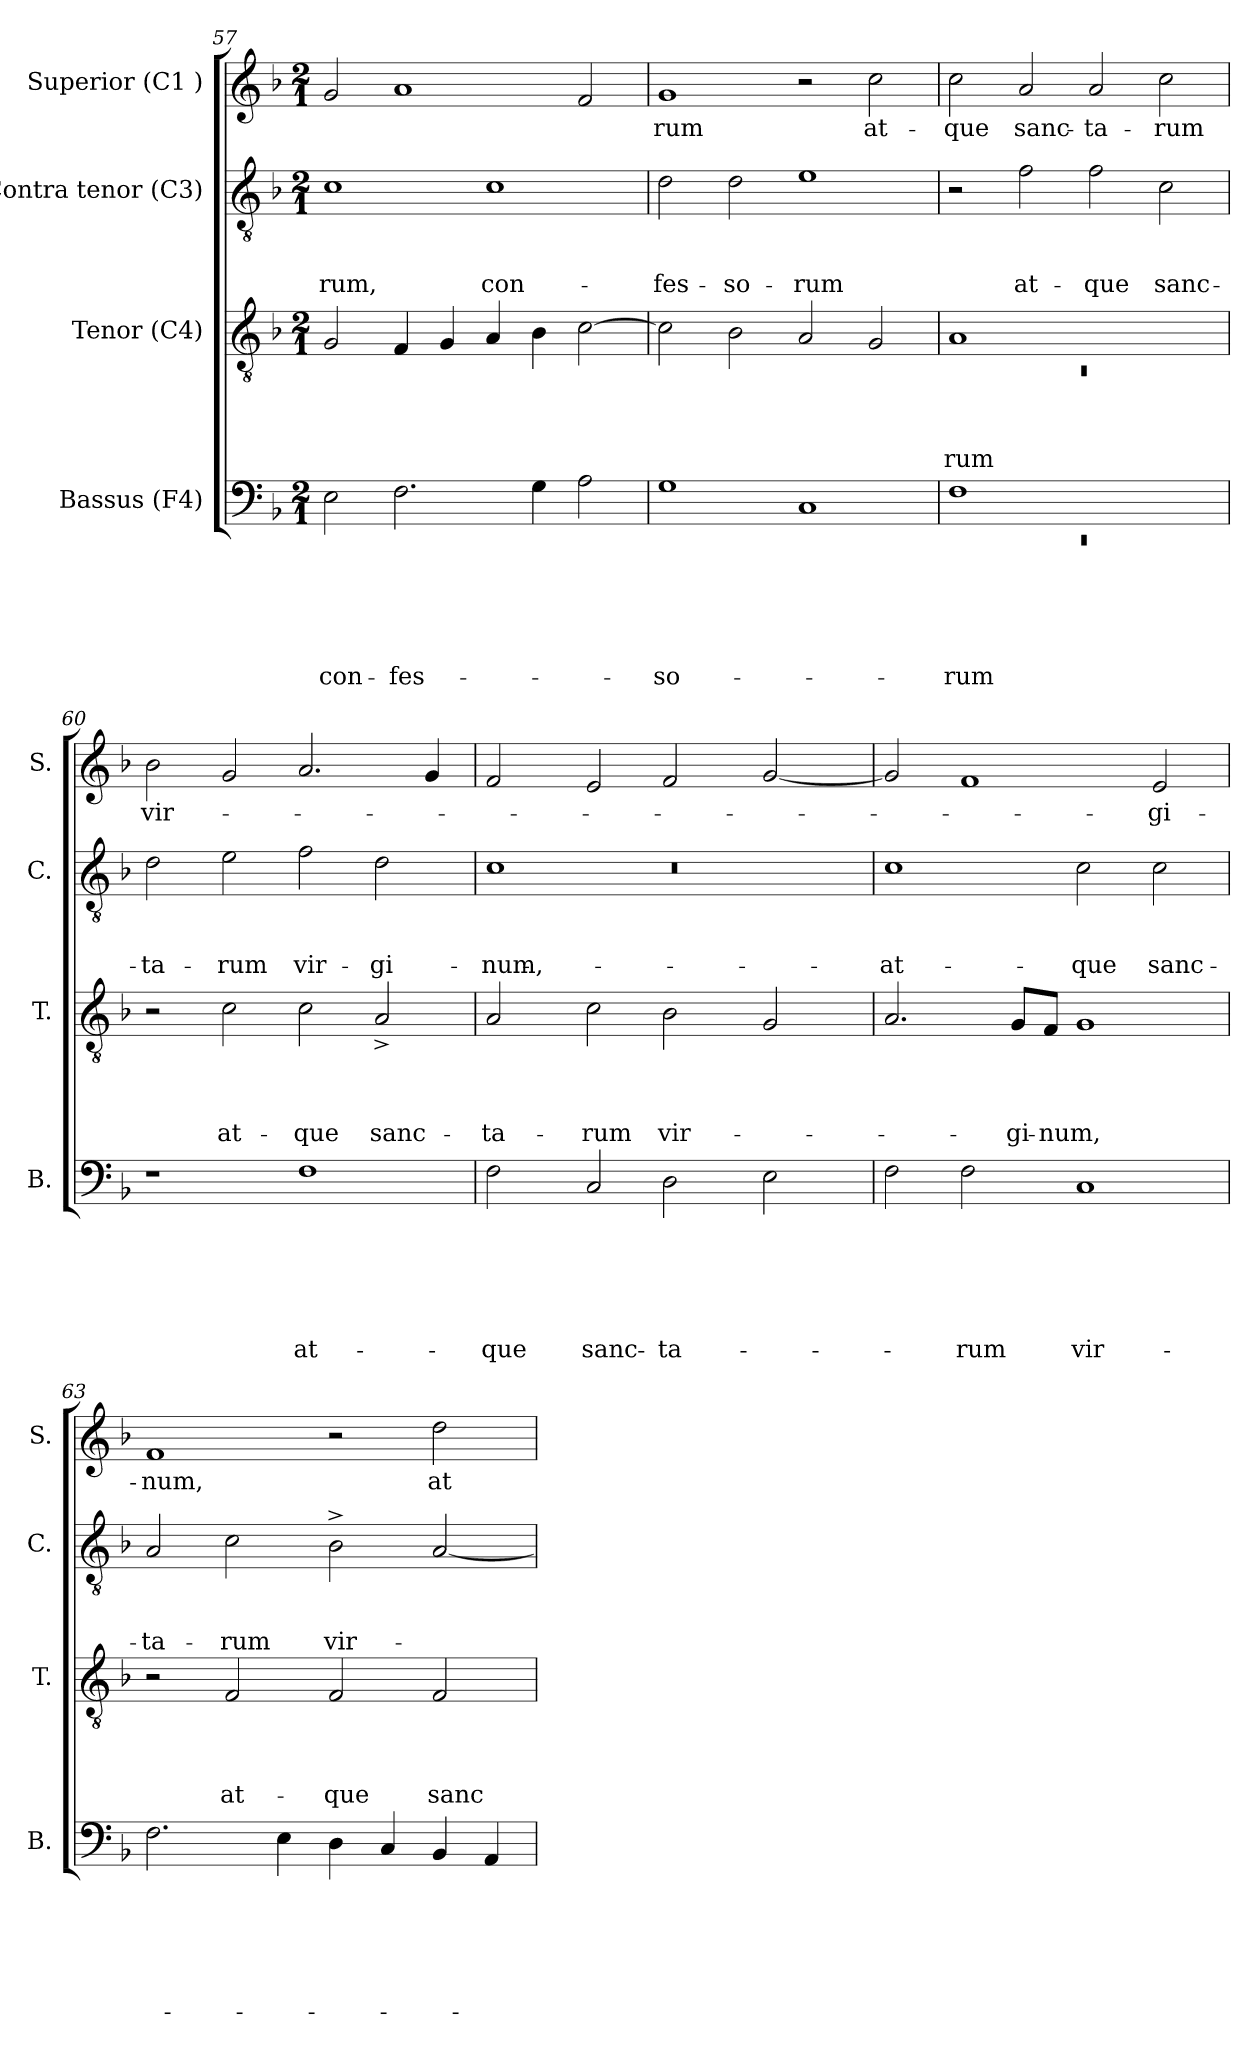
**kern	**text	**text	**text	**text	**text	**text	**kern	**text	**text	**text	**text	**kern	**text	**text	**text	**kern	**text
*part4	*part4	*part4	*part4	*part4	*part4	*part4	*part3	*part3	*part3	*part3	*part3	*part2	*part2	*part2	*part2	*part1	*part1
*staff4	*staff4	*staff4	*staff4	*staff4	*staff4	*staff4	*staff3	*staff3	*staff3	*staff3	*staff3	*staff2	*staff2	*staff2	*staff2	*staff1	*staff1
*I"Bassus (F4)	*	*	*	*	*	*	*I"Tenor (C4)	*	*	*	*	*I"Contra tenor (C3)	*	*	*	*I"Superior (C1 )	*
*I'B.	*	*	*	*	*	*	*I'T.	*	*	*	*	*I'C.	*	*	*	*I'S.	*
!!LO:LB:g=z
*clefF4	*	*	*	*	*	*	*clefGv2	*	*	*	*	*clefGv2	*	*	*	*clefG2	*
*k[b-]	*	*	*	*	*	*	*k[b-]	*	*	*	*	*k[b-]	*	*	*	*k[b-]	*
*F:	*	*	*	*	*	*	*F:	*	*	*	*	*F:	*	*	*	*F:	*
*M2/1	*	*	*	*	*	*	*M2/1	*	*	*	*	*M2/1	*	*	*	*M2/1	*
=57	=57	=57	=57	=57	=57	=57	=57	=57	=57	=57	=57	=57	=57	=57	=57	=57	=57
!	!	!	!	!	!	!LO:LY:b	!	!	!	!	!	!	!	!	!LO:LY:b	!	!
2E\	.	.	.	.	.	con-	2G/	.	.	.	.	1c	.	.	-rum,	2g/	.
!	!	!	!	!	!	!LO:LY:b	!	!	!	!	!	!	!	!	!	!	!
2.F\	.	.	.	.	.	-fes-	4F/	.	.	.	.	.	.	.	.	1a	.
.	.	.	.	.	.	.	4G/	.	.	.	.	.	.	.	.	.	.
!	!	!	!	!	!	!	!	!	!	!	!	!	!	!	!LO:LY:b	!	!
.	.	.	.	.	.	.	4A/	.	.	.	.	1c	.	.	con-	.	.
4G\	.	.	.	.	.	.	4B-\	.	.	.	.	.	.	.	.	.	.
2A\	.	.	.	.	.	.	[>2c\	.	.	.	.	.	.	.	.	2f/	.
=58	=58	=58	=58	=58	=58	=58	=58	=58	=58	=58	=58	=58	=58	=58	=58	=58	=58
!	!	!	!	!	!	!LO:LY:b	!	!	!	!	!	!	!	!	!LO:LY:b	!	!LO:LY:b
1G	.	.	.	.	.	-so-	2c\]	.	.	.	.	2d\	.	.	-fes-	1g	-rum
!	!	!	!	!	!	!	!	!	!	!	!	!	!	!	!LO:LY:b	!	!
.	.	.	.	.	.	.	2B-\	.	.	.	.	2d\	.	.	-so-	.	.
!	!	!	!	!	!	!	!	!	!	!	!	!	!	!	!LO:LY:b	!	!
1C	.	.	.	.	.	.	2A/	.	.	.	.	1e	.	.	-rum	2r	.
!	!	!	!	!	!	!	!	!	!	!	!	!	!	!	!	!	!LO:LY:b
.	.	.	.	.	.	.	2G/	.	.	.	.	.	.	.	.	2cc\	at-
=59	=59	=59	=59	=59	=59	=59	=59	=59	=59	=59	=59	=59	=59	=59	=59	=59	=59
*^	*	*	*	*	*	*	*^	*	*	*	*	*	*	*	*	*	*
!	!LO:N:vis=1	!	!	!	!	!	!LO:LY:b	!	!LO:N:vis=1	!	!	!	!LO:LY:b	!	!	!	!	!	!LO:LY:b
1F	0rEE	.	.	.	.	.	-rum	1A	0rC	.	.	.	-rum	2r	.	.	.	2cc\	-que
!	!	!	!	!	!	!	!	!	!	!	!	!	!	!	!	!	!LO:LY:b	!	!LO:LY:b
.	.	.	.	.	.	.	.	.	.	.	.	.	.	2f\	.	.	at-	2a/	sanc-
!	!	!	!	!	!	!	!	!	!	!	!	!	!	!	!	!	!LO:LY:b	!	!LO:LY:b
1ryy	.	.	.	.	.	.	.	1ryy	.	.	.	.	.	2f\	.	.	-que	2a/	-ta-
!	!	!	!	!	!	!	!	!	!	!	!	!	!	!	!	!	!LO:LY:b	!	!LO:LY:b
.	.	.	.	.	.	.	.	.	.	.	.	.	.	2c\	.	.	sanc-	2cc\	-rum
*v	*v	*	*	*	*	*	*	*	*	*	*	*	*	*	*	*	*	*	*
*	*	*	*	*	*	*	*v	*v	*	*	*	*	*	*	*	*	*	*
=60	=60	=60	=60	=60	=60	=60	=60	=60	=60	=60	=60	=60	=60	=60	=60	=60	=60
!	!	!	!	!	!	!	!	!	!	!	!	!	!	!	!LO:LY:b	!	!LO:LY:b
1r	.	.	.	.	.	.	2r	.	.	.	.	2d\	.	.	-ta-	2b-\	vir-
!	!	!	!	!	!	!	!	!	!	!	!LO:LY:b	!	!	!	!LO:LY:b	!	!
.	.	.	.	.	.	.	2c\	.	.	.	at-	2e\	.	.	-rum	2g/	.
!	!	!	!	!	!	!LO:LY:b	!	!	!	!	!LO:LY:b	!	!	!	!LO:LY:b	!	!
1F	.	.	.	.	.	at-	2c\	.	.	.	-que	2f\	.	.	vir-	2.a/	.
!	!	!	!	!	!	!	!	!	!	!	!LO:LY:b	!	!	!	!LO:LY:b	!	!
.	.	.	.	.	.	.	2A^</	.	.	.	sanc-	2d\	.	.	-gi-	.	.
.	.	.	.	.	.	.	.	.	.	.	.	.	.	.	.	4g/	.
!!LO:PB:g=z
=61	=61	=61	=61	=61	=61	=61	=61	=61	=61	=61	=61	=61	=61	=61	=61	=61	=61
*	*	*	*	*	*	*	*	*	*	*	*	*^	*	*	*	*	*
*	*	*	*	*	*	*	*	*	*	*	*	*	*^	*	*	*	*	*
!	!	!	!	!	!	!LO:LY:b	!	!	!	!	!LO:LY:b	!	!	!LO:N:vis=1	!	!	!LO:LY:b	!	!
2F\	.	.	.	.	.	-que	2A/	.	.	.	-ta-	8..ryy	1c	0r	.	.	-num,	2f/	.
.	.	.	.	.	.	.	.	.	.	.	.	1ryy	.	.	.	.	.	.	.
!	!	!	!	!	!	!LO:LY:b	!	!	!	!	!LO:LY:b	!	!	!	!	!	!	!	!
2C/	.	.	.	.	.	sanc-	2c\	.	.	.	-rum	.	.	.	.	.	.	2e/	.
!	!	!	!	!	!	!LO:LY:b	!	!	!	!	!LO:LY:b	!	!	!	!	!	!	!	!
2D\	.	.	.	.	.	-ta-	2B-\	.	.	.	vir-	.	1ryy	.	.	.	.	2f/	.
.	.	.	.	.	.	.	.	.	.	.	.	2ryy	.	.	.	.	.	.	.
2E\	.	.	.	.	.	.	2G/	.	.	.	.	.	.	.	.	.	.	[<2g/	.
.	.	.	.	.	.	.	.	.	.	.	.	4ryy	.	.	.	.	.	.	.
.	.	.	.	.	.	.	.	.	.	.	.	32ryy	.	.	.	.	.	.	.
*	*	*	*	*	*	*	*	*	*	*	*	*v	*v	*v	*	*	*	*	*
=62	=62	=62	=62	=62	=62	=62	=62	=62	=62	=62	=62	=62	=62	=62	=62	=62	=62
!	!	!	!	!	!	!	!	!	!	!	!	!	!	!	!LO:LY:b	!	!
2F\	.	.	.	.	.	.	2.A/	.	.	.	.	1c	.	.	at-	2g/]	.
!	!	!	!	!	!	!LO:LY:b	!	!	!	!	!	!	!	!	!	!	!
2F\	.	.	.	.	.	-rum	.	.	.	.	.	.	.	.	.	1f	.
!	!	!	!	!	!	!	!	!	!	!	!LO:LY:b	!	!	!	!	!	!
.	.	.	.	.	.	.	8G/L	.	.	.	-gi-	.	.	.	.	.	.
!	!	!	!	!	!	!	!	!	!	!	!LO:LY:b	!	!	!	!	!	!
.	.	.	.	.	.	.	8F/J	.	.	.	-num,	.	.	.	.	.	.
!	!	!	!	!	!	!LO:LY:b	!	!	!	!	!	!	!	!	!LO:LY:b	!	!
1C	.	.	.	.	.	vir-	1G	.	.	.	.	2c\	.	.	-que	.	.
!	!	!	!	!	!	!	!	!	!	!	!	!	!	!	!LO:LY:b	!	!LO:LY:b
.	.	.	.	.	.	.	.	.	.	.	.	2c\	.	.	sanc-	2e/	-gi-
=63	=63	=63	=63	=63	=63	=63	=63	=63	=63	=63	=63	=63	=63	=63	=63	=63	=63
!	!	!	!	!	!	!	!	!	!	!	!	!	!	!	!LO:LY:b	!	!LO:LY:b
2.F\	.	.	.	.	.	.	2r	.	.	.	.	2A/	.	.	-ta-	1f	-num,
!	!	!	!	!	!	!	!	!	!	!	!LO:LY:b	!	!	!	!LO:LY:b	!	!
.	.	.	.	.	.	.	2F/	.	.	.	at-	2c\	.	.	-rum	.	.
4E\	.	.	.	.	.	.	.	.	.	.	.	.	.	.	.	.	.
!	!	!	!	!	!	!	!	!	!	!	!LO:LY:b	!	!	!	!LO:LY:b	!	!
4D\	.	.	.	.	.	.	2F/	.	.	.	-que	2B-^>\	.	.	vir-	2r	.
4C/	.	.	.	.	.	.	.	.	.	.	.	.	.	.	.	.	.
!	!	!	!	!	!	!	!	!	!	!	!LO:LY:b	!	!	!	!	!	!LO:LY:b
4BB-/	.	.	.	.	.	.	2F/	.	.	.	sanc-	[<2A/	.	.	.	2dd\	at-
4AA/	.	.	.	.	.	.	.	.	.	.	.	.	.	.	.	.	.
=	=	=	=	=	=	=	=	=	=	=	=	=	=	=	=	=	=
*-	*-	*-	*-	*-	*-	*-	*-	*-	*-	*-	*-	*-	*-	*-	*-	*-	*-
